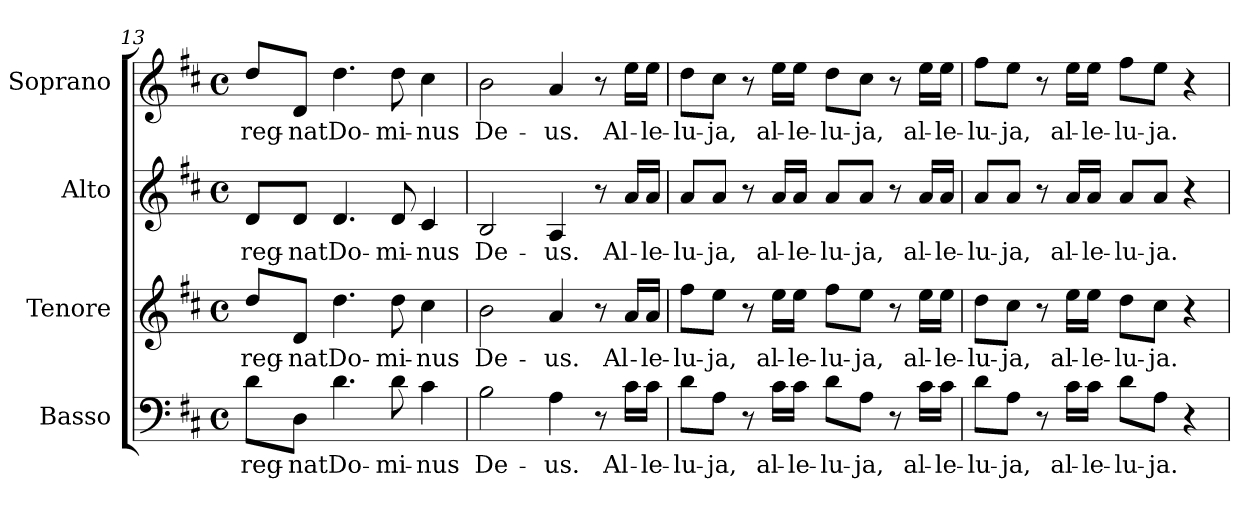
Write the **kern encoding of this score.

**kern	**text	**kern	**text	**kern	**text	**kern	**text
*part4	*part4	*part3	*part3	*part2	*part2	*part1	*part1
*staff4	*staff4	*staff3	*staff3	*staff2	*staff2	*staff1	*staff1
*I"Basso	*	*I"Tenore	*	*I"Alto	*	*I"Soprano	*
*I'B.	*	*I'T.	*	*I'A.	*	*I'S.	*
*clefF4	*	*clefG2	*	*clefG2	*	*clefG2	*
*	*	*ITrd7c12	*	*	*	*	*
*k[f#c#]	*	*k[f#c#]	*	*k[f#c#]	*	*k[f#c#]	*
*D:	*	*D:	*	*D:	*	*D:	*
*M4/4	*	*M4/4	*	*M4/4	*	*M4/4	*
*met(c)	*	*met(c)	*	*met(c)	*	*met(c)	*
=13	=13	=13	=13	=13	=13	=13	=13
!	!LO:LY:b:color=#000000	!	!	!	!	!	!
!	!	!	!LO:LY:b:color=#000000	!	!	!	!
!	!	!	!	!	!LO:LY:b:color=#000000	!	!
!	!	!	!	!	!	!	!LO:LY:b:color=#000000
8di\L	reg-	8di/L	reg-	8di/L	reg-	8ddi/L	reg-
!	!LO:LY:b:color=#000000	!	!	!	!	!	!
!	!	!	!LO:LY:b:color=#000000	!	!	!	!
!	!	!	!	!	!LO:LY:b:color=#000000	!	!
!	!	!	!	!	!	!	!LO:LY:b:color=#000000
8Di\J	-nat	8Di/J	-nat	8di/J	-nat	8di/J	-nat
!	!LO:LY:b:color=#000000	!	!	!	!	!	!
!	!	!	!LO:LY:b:color=#000000	!	!	!	!
!	!	!	!	!	!LO:LY:b:color=#000000	!	!
!	!	!	!	!	!	!	!LO:LY:b:color=#000000
4.di\	Do-	4.di\	Do-	4.di/	Do-	4.ddi\	Do-
!	!LO:LY:b:color=#000000	!	!	!	!	!	!
!	!	!	!LO:LY:b:color=#000000	!	!	!	!
!	!	!	!	!	!LO:LY:b:color=#000000	!	!
!	!	!	!	!	!	!	!LO:LY:b:color=#000000
8di\	-mi-	8di\	-mi-	8di/	-mi-	8ddi\	-mi-
!	!LO:LY:b:color=#000000	!	!	!	!	!	!
!	!	!	!LO:LY:b:color=#000000	!	!	!	!
!	!	!	!	!	!LO:LY:b:color=#000000	!	!
!	!	!	!	!	!	!	!LO:LY:b:color=#000000
4c#i\	-nus	4c#i\	-nus	4c#i/	-nus	4cc#i\	-nus
!!LO:PB:g=z
=14	=14	=14	=14	=14	=14	=14	=14
!	!LO:LY:b:color=#000000	!	!	!	!	!	!
!	!	!	!LO:LY:b:color=#000000	!	!	!	!
!	!	!	!	!	!LO:LY:b:color=#000000	!	!
!	!	!	!	!	!	!	!LO:LY:b:color=#000000
2Bi\	De-	2Bi\	De-	2Bi/	De-	2bi\	De-
!	!LO:LY:b:color=#000000	!	!	!	!	!	!
!	!	!	!LO:LY:b:color=#000000	!	!	!	!
!	!	!	!	!	!LO:LY:b:color=#000000	!	!
!	!	!	!	!	!	!	!LO:LY:b:color=#000000
4Ai\	-us.	4Ai/	-us.	4Ai/	-us.	4ai/	-us.
8r	.	8r	.	8r	.	8r	.
!	!LO:LY:b:color=#000000	!	!	!	!	!	!
!	!	!	!LO:LY:b:color=#000000	!	!	!	!
!	!	!	!	!	!LO:LY:b:color=#000000	!	!
!	!	!	!	!	!	!	!LO:LY:b:color=#000000
16c#i\LL	Al-	16Ai/LL	Al-	16ai/LL	Al-	16eei\LL	Al-
!	!LO:LY:b:color=#000000	!	!	!	!	!	!
!	!	!	!LO:LY:b:color=#000000	!	!	!	!
!	!	!	!	!	!LO:LY:b:color=#000000	!	!
!	!	!	!	!	!	!	!LO:LY:b:color=#000000
16c#i\JJ	-le-	16Ai/JJ	-le-	16ai/JJ	-le-	16eei\JJ	-le-
=15	=15	=15	=15	=15	=15	=15	=15
!	!LO:LY:b:color=#000000	!	!	!	!	!	!
!	!	!	!LO:LY:b:color=#000000	!	!	!	!
!	!	!	!	!	!LO:LY:b:color=#000000	!	!
!	!	!	!	!	!	!	!LO:LY:b:color=#000000
8di\L	-lu-	8f#i\L	-lu-	8ai/L	-lu-	8ddi\L	-lu-
!	!LO:LY:b:color=#000000	!	!	!	!	!	!
!	!	!	!LO:LY:b:color=#000000	!	!	!	!
!	!	!	!	!	!LO:LY:b:color=#000000	!	!
!	!	!	!	!	!	!	!LO:LY:b:color=#000000
8Ai\J	-ja,	8ei\J	-ja,	8ai/J	-ja,	8cc#i\J	-ja,
8r	.	8r	.	8r	.	8r	.
!	!LO:LY:b:color=#000000	!	!	!	!	!	!
!	!	!	!LO:LY:b:color=#000000	!	!	!	!
!	!	!	!	!	!LO:LY:b:color=#000000	!	!
!	!	!	!	!	!	!	!LO:LY:b:color=#000000
16c#i\LL	al-	16ei\LL	al-	16ai/LL	al-	16eei\LL	al-
!	!LO:LY:b:color=#000000	!	!	!	!	!	!
!	!	!	!LO:LY:b:color=#000000	!	!	!	!
!	!	!	!	!	!LO:LY:b:color=#000000	!	!
!	!	!	!	!	!	!	!LO:LY:b:color=#000000
16c#i\JJ	-le-	16ei\JJ	-le-	16ai/JJ	-le-	16eei\JJ	-le-
!	!LO:LY:b:color=#000000	!	!	!	!	!	!
!	!	!	!LO:LY:b:color=#000000	!	!	!	!
!	!	!	!	!	!LO:LY:b:color=#000000	!	!
!	!	!	!	!	!	!	!LO:LY:b:color=#000000
8di\L	-lu-	8f#i\L	-lu-	8ai/L	-lu-	8ddi\L	-lu-
!	!LO:LY:b:color=#000000	!	!	!	!	!	!
!	!	!	!LO:LY:b:color=#000000	!	!	!	!
!	!	!	!	!	!LO:LY:b:color=#000000	!	!
!	!	!	!	!	!	!	!LO:LY:b:color=#000000
8Ai\J	-ja,	8ei\J	-ja,	8ai/J	-ja,	8cc#i\J	-ja,
8r	.	8r	.	8r	.	8r	.
!	!LO:LY:b:color=#000000	!	!	!	!	!	!
!	!	!	!LO:LY:b:color=#000000	!	!	!	!
!	!	!	!	!	!LO:LY:b:color=#000000	!	!
!	!	!	!	!	!	!	!LO:LY:b:color=#000000
16c#i\LL	al-	16ei\LL	al-	16ai/LL	al-	16eei\LL	al-
!	!LO:LY:b:color=#000000	!	!	!	!	!	!
!	!	!	!LO:LY:b:color=#000000	!	!	!	!
!	!	!	!	!	!LO:LY:b:color=#000000	!	!
!	!	!	!	!	!	!	!LO:LY:b:color=#000000
16c#i\JJ	-le-	16ei\JJ	-le-	16ai/JJ	-le-	16eei\JJ	-le-
=16	=16	=16	=16	=16	=16	=16	=16
!	!LO:LY:b:color=#000000	!	!	!	!	!	!
!	!	!	!LO:LY:b:color=#000000	!	!	!	!
!	!	!	!	!	!LO:LY:b:color=#000000	!	!
!	!	!	!	!	!	!	!LO:LY:b:color=#000000
8di\L	-lu-	8di\L	-lu-	8ai/L	-lu-	8ff#i\L	-lu-
!	!LO:LY:b:color=#000000	!	!	!	!	!	!
!	!	!	!LO:LY:b:color=#000000	!	!	!	!
!	!	!	!	!	!LO:LY:b:color=#000000	!	!
!	!	!	!	!	!	!	!LO:LY:b:color=#000000
8Ai\J	-ja,	8c#i\J	-ja,	8ai/J	-ja,	8eei\J	-ja,
8r	.	8r	.	8r	.	8r	.
!	!LO:LY:b:color=#000000	!	!	!	!	!	!
!	!	!	!LO:LY:b:color=#000000	!	!	!	!
!	!	!	!	!	!LO:LY:b:color=#000000	!	!
!	!	!	!	!	!	!	!LO:LY:b:color=#000000
16c#i\LL	al-	16ei\LL	al-	16ai/LL	al-	16eei\LL	al-
!	!LO:LY:b:color=#000000	!	!	!	!	!	!
!	!	!	!LO:LY:b:color=#000000	!	!	!	!
!	!	!	!	!	!LO:LY:b:color=#000000	!	!
!	!	!	!	!	!	!	!LO:LY:b:color=#000000
16c#i\JJ	-le-	16ei\JJ	-le-	16ai/JJ	-le-	16eei\JJ	-le-
!	!LO:LY:b:color=#000000	!	!	!	!	!	!
!	!	!	!LO:LY:b:color=#000000	!	!	!	!
!	!	!	!	!	!LO:LY:b:color=#000000	!	!
!	!	!	!	!	!	!	!LO:LY:b:color=#000000
8di\L	-lu-	8di\L	-lu-	8ai/L	-lu-	8ff#i\L	-lu-
!	!LO:LY:b:color=#000000	!	!	!	!	!	!
!	!	!	!LO:LY:b:color=#000000	!	!	!	!
!	!	!	!	!	!LO:LY:b:color=#000000	!	!
!	!	!	!	!	!	!	!LO:LY:b:color=#000000
8Ai\J	-ja.	8c#i\J	-ja.	8ai/J	-ja.	8eei\J	-ja.
4r	.	4r	.	4r	.	4r	.
=	=	=	=	=	=	=	=
*-	*-	*-	*-	*-	*-	*-	*-
